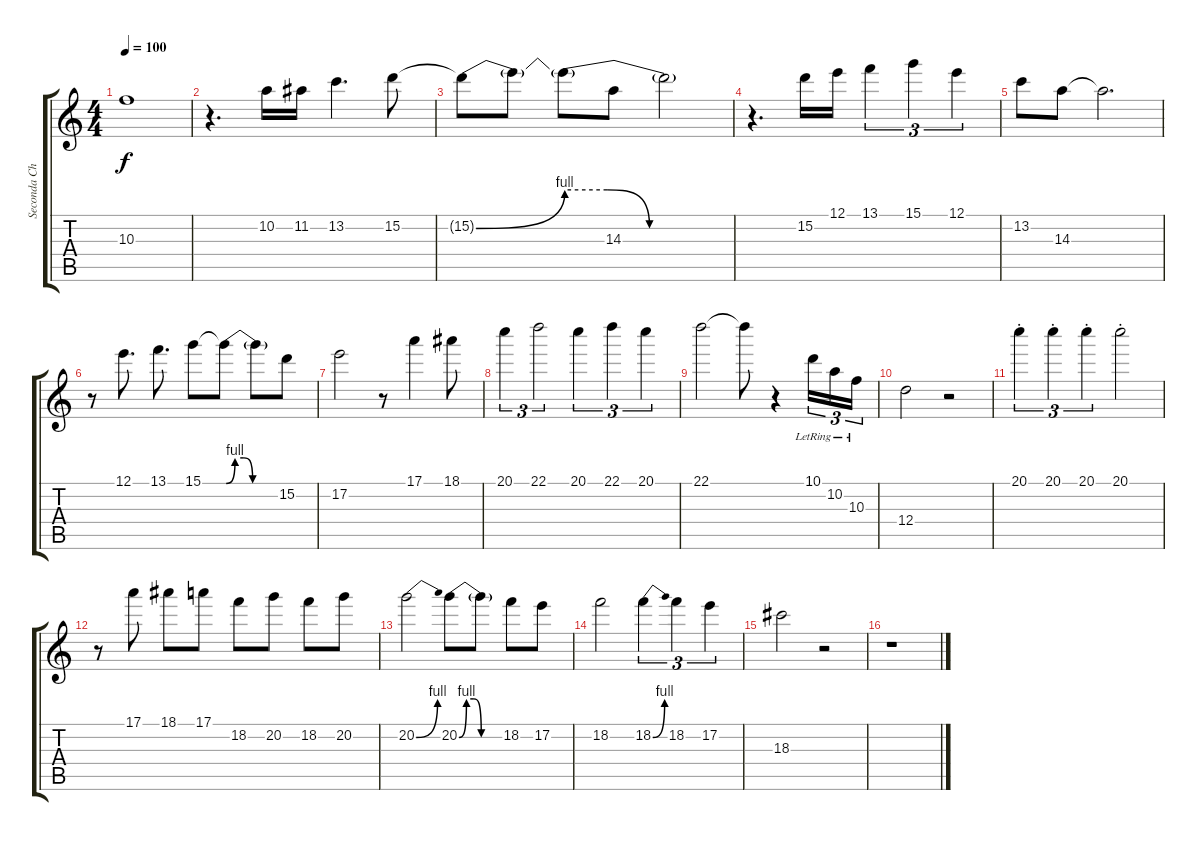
\track ("Seconda Chitarra" "Seconda Ch") {instrument acousticguitarsteel}
\staff {score tabs}
\tuning (E4 B3 G3 D3 A2 E2) {hide}
\ts (4 4)
\tempo 100
\clef g2
\ks c
10.3.1{dy f} |
r.4{d} 10.2.16 11.2.16 13.2.4{d} 15.2.8 |
15.2{be (bend 0 0 60 4) t}.8 15.2{t}.8 15.2{be (custom 0 4 15 4 30 0 60 0) t}.8 14.3.8 15.2{t}.2 |
r.4{d} 15.2.16 12.1.16 13.1.4{tu (3 2)} 15.1.4{tu (3 2)} 12.1.4{tu (3 2)} |
13.2.8 14.3.8 14.3{t}.2{d} |
r.8 12.1.8{d} 13.1.8{d} 15.1.8 15.1{be (custom 0 0 10 4 20 4 30 0 60 0) t}.8 15.1{t}.8 15.2.8 |
17.2.2 r.8 17.1.4 18.1.8 |
20.1.4{tu (3 2)} 22.1.2{tu (3 2)} 20.1.4{tu (3 2)} 22.1.4{tu (3 2)} 20.1.4{tu (3 2)} |
22.1.2 22.1{t}.8 r.4 10.1{lr}.16{tu (3 2)} 10.2{lr}.16{tu (3 2)} 10.3{lr}.16{tu (3 2)} |
12.4.2 r.2 |
20.1{st}.4{tu (3 2)} 20.1{st}.4{tu (3 2)} 20.1{st}.4{tu (3 2)} 20.1{st}.2 |
r.8 17.1.8 18.1.8 17.1.8 18.2.8 20.2.8 18.2.8 20.2.8 |
20.2{be (bend 0 0 60 4)}.2 20.2{be (custom 0 0 10 4 20 4 30 0 60 0)}.8 20.2{t}.8 18.2.8 17.2.8 |
18.2.2 18.2{be (bend 0 0 60 4)}.4{tu (3 2)} 18.2.4{tu (3 2)} 17.2.4{tu (3 2)} |
18.3.2 r.2 |
r.1
